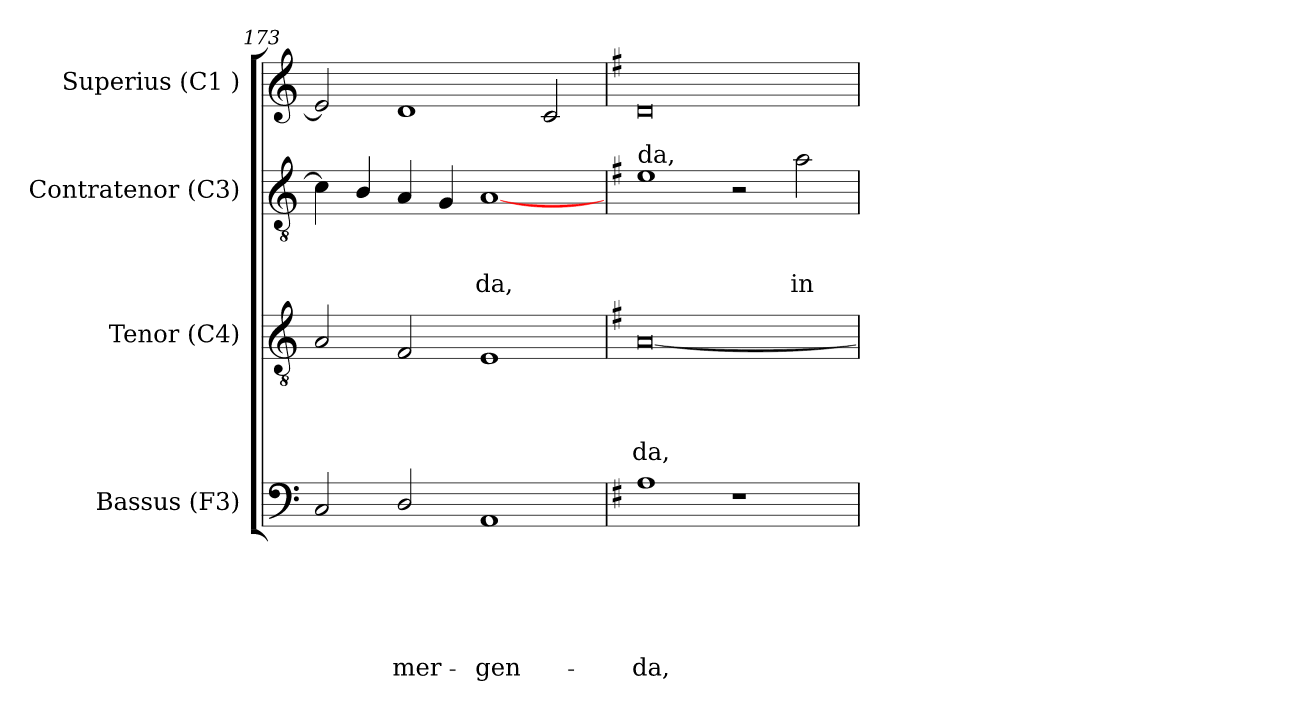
**kern	**text	**text	**text	**text	**text	**text	**kern	**text	**text	**text	**text	**kern	**text	**text	**text	**kern
*part4	*part4	*part4	*part4	*part4	*part4	*part4	*part3	*part3	*part3	*part3	*part3	*part2	*part2	*part2	*part2	*part1
*staff4	*staff4	*staff4	*staff4	*staff4	*staff4	*staff4	*staff3	*staff3	*staff3	*staff3	*staff3	*staff2	*staff2	*staff2	*staff2	*staff1
*I"Bassus (F3)	*	*	*	*	*	*	*I"Tenor (C4)	*	*	*	*	*I"Contratenor (C3)	*	*	*	*I"Superius (C1 )
*I'Bass.	*	*	*	*	*	*	*I'T.	*	*	*	*	*I'C.	*	*	*	*I'S.
*clefF4	*	*	*	*	*	*	*clefGv2	*	*	*	*	*clefGv2	*	*	*	*clefG2
*k[]	*	*	*	*	*	*	*k[]	*	*	*	*	*k[]	*	*	*	*k[]
*C:	*	*	*	*	*	*	*C:	*	*	*	*	*C:	*	*	*	*C:
=173	=173	=173	=173	=173	=173	=173	=173	=173	=173	=173	=173	=173	=173	=173	=173	=173
2C/	.	.	.	.	.	.	2A/	.	.	.	.	4c\]	.	.	.	2e/]
.	.	.	.	.	.	.	.	.	.	.	.	4B/	.	.	.	.
!	!	!	!	!	!	!LO:LY:b	!	!	!	!	!	!	!	!	!	!
2D/	.	.	.	.	.	-mer-	2F/	.	.	.	.	4A/	.	.	.	1d
.	.	.	.	.	.	.	.	.	.	.	.	4G/	.	.	.	.
!	!	!	!	!	!	!LO:LY:b	!	!	!	!	!	!	!	!	!LO:LY:b	!
1AA	.	.	.	.	.	-gen-	1E	.	.	.	.	[<1A	.	.	-da,	.
.	.	.	.	.	.	.	.	.	.	.	.	.	.	.	.	2c/
=174	=174	=174	=174	=174	=174	=174	=174	=174	=174	=174	=174	=174	=174	=174	=174	=174
*k[f#]	*	*	*	*	*	*	*k[f#]	*	*	*	*	*k[f#]	*	*	*	*k[f#]
*G:	*	*	*	*	*	*	*G:	*	*	*	*	*G:	*	*	*	*G:
!	!	!	!	!	!	!	!	!	!	!	!	!LO:TX:a:t=da,	!	!	!	!
!	!	!	!	!	!	!LO:LY:b	!	!	!	!	!LO:LY:b	!	!	!	!	!
1A	.	.	.	.	.	-da,	[<0A	.	.	.	-da,	1e	.	.	.	0d
1r	.	.	.	.	.	.	.	.	.	.	.	2r	.	.	.	.
!	!	!	!	!	!	!	!	!	!	!	!	!	!	!	!LO:LY:b	!
.	.	.	.	.	.	.	.	.	.	.	.	2a\	.	.	in	.
=	=	=	=	=	=	=	=	=	=	=	=	=	=	=	=	=
*-	*-	*-	*-	*-	*-	*-	*-	*-	*-	*-	*-	*-	*-	*-	*-	*-
